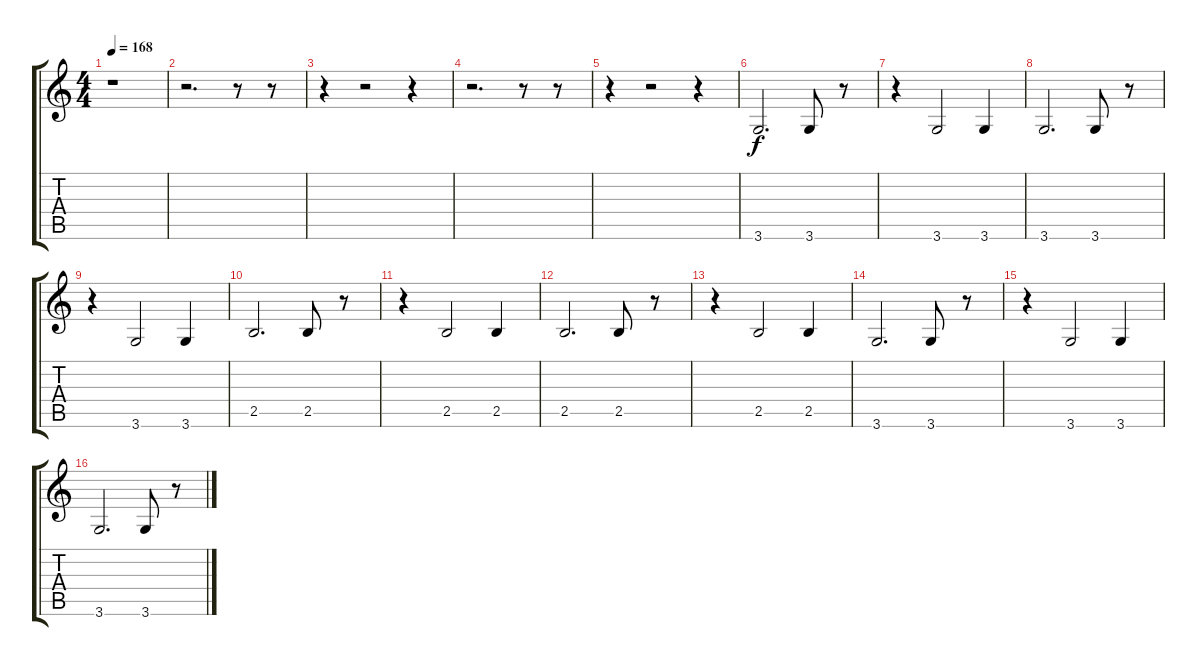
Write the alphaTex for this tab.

\track "" {instrument electricbassfinger}
\staff {score tabs}
\tuning (E4 B3 G3 D3 A2 E2) {hide}
\ts (4 4)
\tempo 168
\clef g2
\ks c
r.1{dy f} |
r.2{d} r.8 r.8 |
r.4 r.2 r.4 |
r.2{d} r.8 r.8 |
r.4 r.2 r.4 |
3.6.2{d} 3.6.8 r.8 |
r.4 3.6.2 3.6.4 |
3.6.2{d} 3.6.8 r.8 |
r.4 3.6.2 3.6.4 |
2.5.2{d} 2.5.8 r.8 |
r.4 2.5.2 2.5.4 |
2.5.2{d} 2.5.8 r.8 |
r.4 2.5.2 2.5.4 |
3.6.2{d} 3.6.8 r.8 |
r.4 3.6.2 3.6.4 |
3.6.2{d} 3.6.8 r.8
